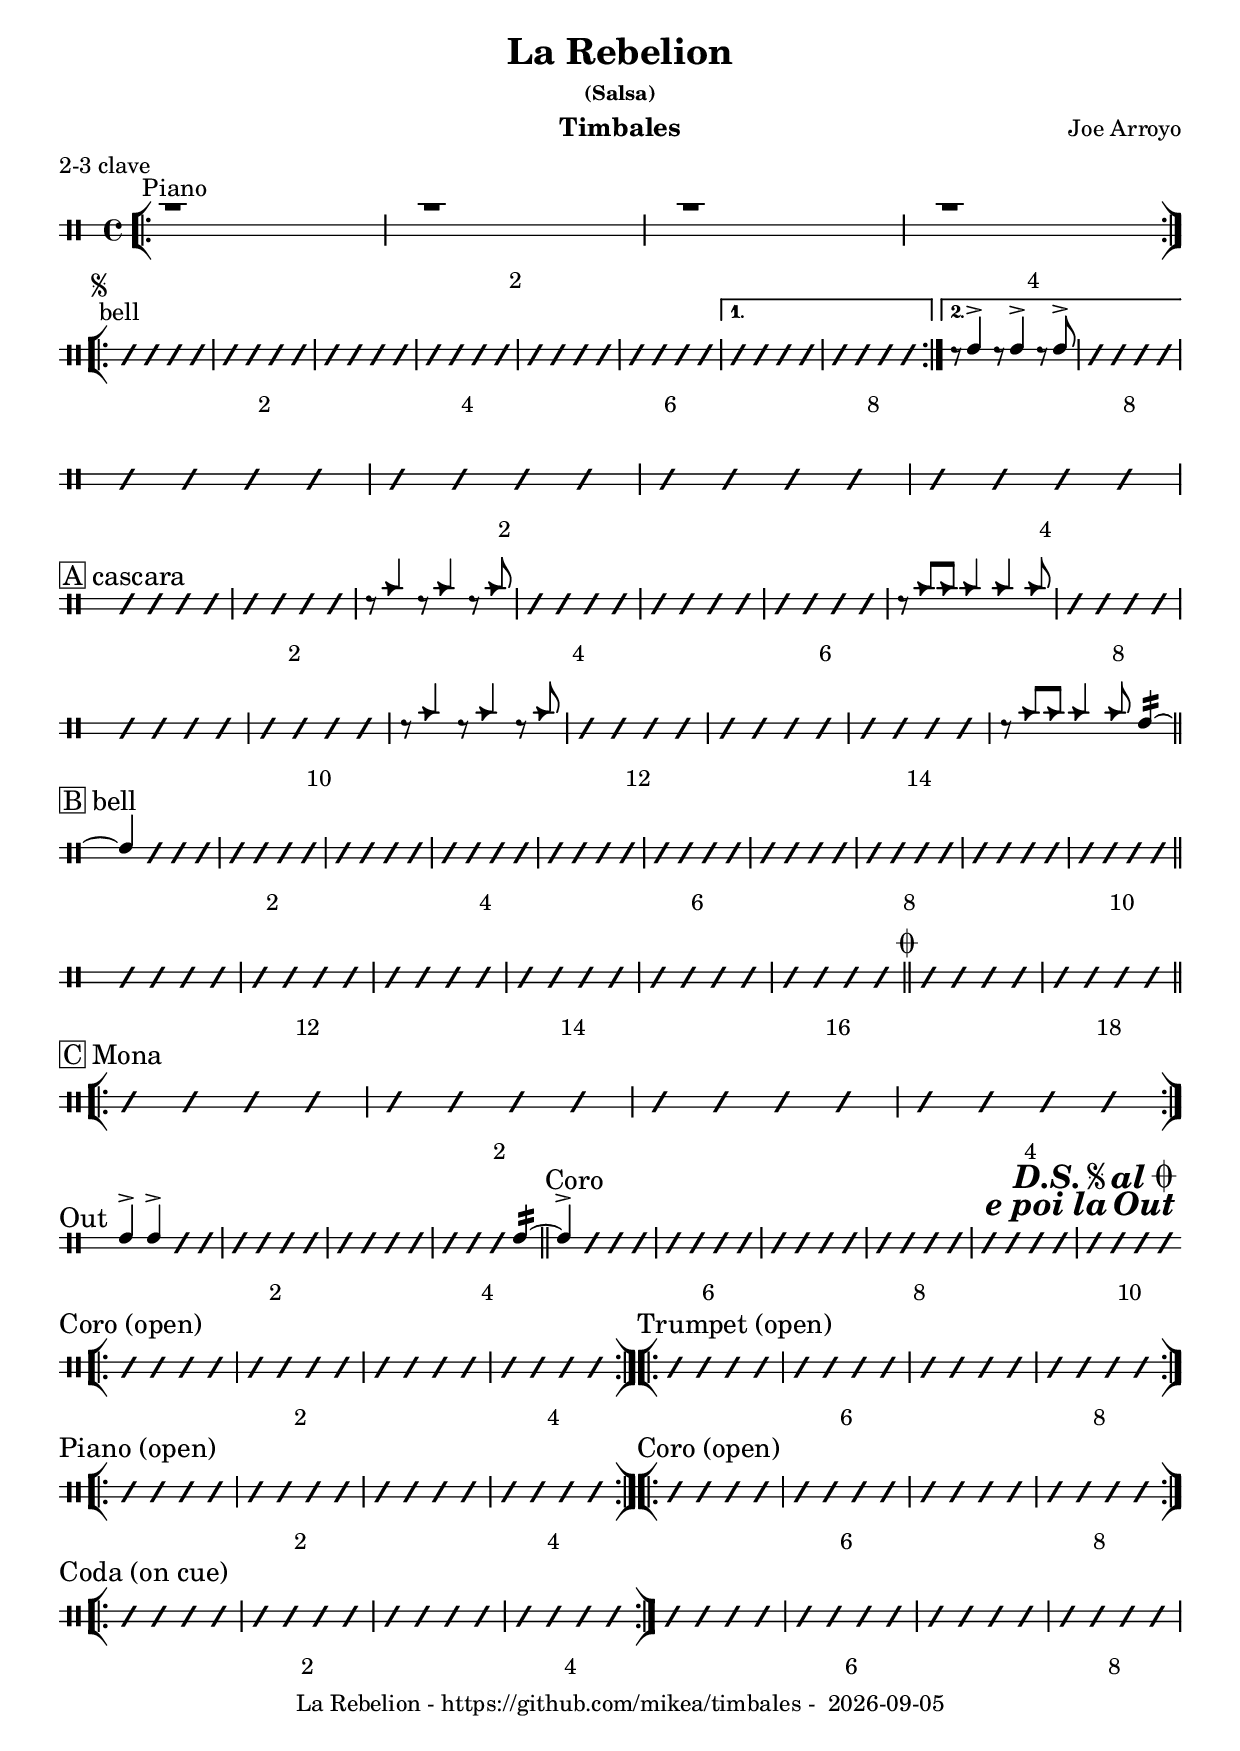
\version "2.24.2"
\include "charts/common.ly"

date = #(strftime "%Y-%m-%d" (localtime (current-time)))

\header {
  title = "La Rebelion"
  composer = "Joe Arroyo"
  subsubtitle = "(Salsa)"
  instrument = "Timbales"
  meter = "2-3 clave"
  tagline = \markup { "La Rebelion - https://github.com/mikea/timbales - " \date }
}

rbar = { \set Score.currentBarNumber = 1 }

sect = #(define-music-function (text title) (string? string?)
  #{
    \rbar
    \break
    \sectionLabel \markup { \box { #text } #title }
  #}
)

\newTimbalesStaff <<
    \newDrumVoiceOne \drummode { 
        \override Score.BarNumber.break-visibility = ##(#f #t #t)

        % intro
        \bar "[|:" 
        \textMark "Piano"
        r1 | r1 | r1 | r1 |
        
        \bar ":|][|:" 

        \break
        \repeat segno 2 {
          \rbar        
          \textMark "bell"
          \repeat volta 2 {
            \comp #4 | \comp #4 | \comp #4 | \comp #4 |
            \comp #4 | \comp #4 |

            \alternative {
              \volta 1 { | \comp #4 | \comp #4 | }
              \volta 2 { 
                { \set Score.currentBarNumber = 7 }
                | r8 timh4^> r8 timh4^> r8 timh8^> | \comp #4 | 
                }
            }
          }
          
          \break
          \rbar

          \comp #4 | \comp #4 | \comp #4 | \comp #4 |


          % A
          \sect "A" "cascara"
          \comp #4 | \comp #4 | r8 cb4 r8 cb4 r8 cb8 | \comp #4 |
          \comp #4 | \comp #4 | r8 cb8 cb8 cb4 cb4 cb8 | \comp #4 |
          \break
          \comp #4 | \comp #4 | r8 cb4 r8 cb4 r8 cb8 | \comp #4 |
          \comp #4 | \comp #4 | r8 cb8 cb8 cb4 cb8 timh4:16~ |
          \bar "||" 

          % B
          \sect "B" "bell"
          timh^4 \rs \rs \rs | \comp #4 | \comp #4 | \comp #4 |
          \comp #4 | \comp #4 | \comp #4 | \comp #4 |
          \comp #4 | \comp #4 | 
          \bar "||"
          \break
          
          \comp #4 | \comp #4 | \comp #4 | \comp #4 |
          \comp #4 | \comp #4 | 
          \bar "||" 

          \alternative {
            \volta 1 {
              \comp #4 | \comp #4 |

              \bar "[|:-||"

              % C
              \sect "C" "Mona"
              \comp #4 | \comp #4 | \comp #4 | \comp #4 |
              \bar ":|]"
            }

            \volta 2 \volta #'() {
                \section
                \sectionLabel "Out"
            }
          }
        }

        \break
        \rbar
        timh4^> timh4^> \rs \rs | \comp #4 | \comp #4 | \rs \rs \rs timh4:16~ |
        \bar "||" 
        \sectionLabel "Coro"
        timh4^> \rs \rs \rs | \comp #4 | \comp #4 | \comp #4 |
        \comp #4 | \comp #4

        \break
        \rbar
        \sectionLabel "Coro (open)"
        \bar "[|:"
        \comp #4 | \comp #4 | \comp #4 | \comp #4 |
        \bar ":|][|:"

        \sectionLabel "Trumpet (open)"
        \comp #4 | \comp #4 | \comp #4 | \comp #4 |
        \bar ":|][|:"

        \break
        \rbar
        \sectionLabel "Piano (open)"
        \comp #4 | \comp #4 | \comp #4 | \comp #4 |
        \bar ":|][|:"

        \sectionLabel "Coro (open)"
        \comp #4 | \comp #4 | \comp #4 | \comp #4 |
        \bar ":|][|:"

        \break
        \rbar
        \sectionLabel "Coda (on cue)"
        \comp #4 | \comp #4 | \comp #4 | \comp #4 |
        \bar ":|]"
        \comp #4 | \comp #4 | \comp #4 | \comp #4 |

        \fine
    }
>>
